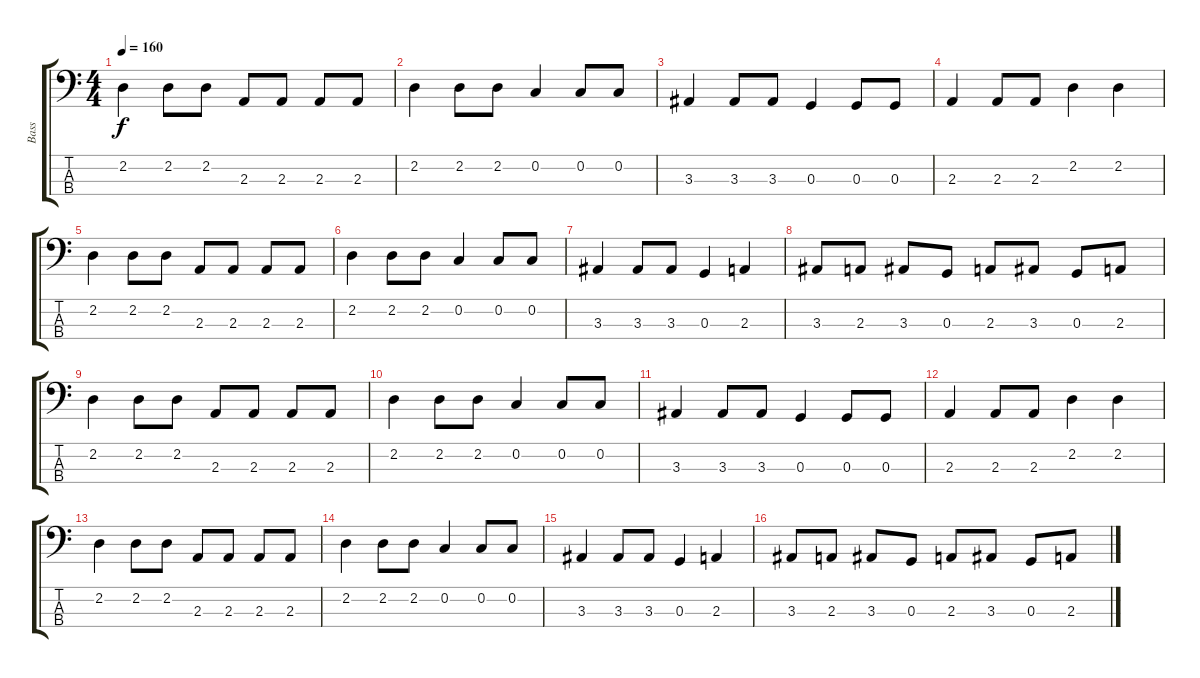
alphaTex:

\track ("Bass" "Bass") {instrument electricbassfinger}
\staff {score tabs}
\tuning (F2 C2 G1 D1) {hide}
\ts (4 4)
\tempo 160
\clef f4
\ks c
2.2.4{dy f} 2.2.8 2.2.8 2.3.8 2.3.8 2.3.8 2.3.8 |
2.2.4 2.2.8 2.2.8 0.2.4 0.2.8 0.2.8 |
3.3.4 3.3.8 3.3.8 0.3.4 0.3.8 0.3.8 |
2.3.4 2.3.8 2.3.8 2.2.4 2.2.4 |
2.2.4 2.2.8 2.2.8 2.3.8 2.3.8 2.3.8 2.3.8 |
2.2.4 2.2.8 2.2.8 0.2.4 0.2.8 0.2.8 |
3.3.4 3.3.8 3.3.8 0.3.4 2.3.4 |
3.3.8 2.3.8 3.3.8 0.3.8 2.3.8 3.3.8 0.3.8 2.3.8 |
2.2.4 2.2.8 2.2.8 2.3.8 2.3.8 2.3.8 2.3.8 |
2.2.4 2.2.8 2.2.8 0.2.4 0.2.8 0.2.8 |
3.3.4 3.3.8 3.3.8 0.3.4 0.3.8 0.3.8 |
2.3.4 2.3.8 2.3.8 2.2.4 2.2.4 |
2.2.4 2.2.8 2.2.8 2.3.8 2.3.8 2.3.8 2.3.8 |
2.2.4 2.2.8 2.2.8 0.2.4 0.2.8 0.2.8 |
3.3.4 3.3.8 3.3.8 0.3.4 2.3.4 |
3.3.8 2.3.8 3.3.8 0.3.8 2.3.8 3.3.8 0.3.8 2.3.8
